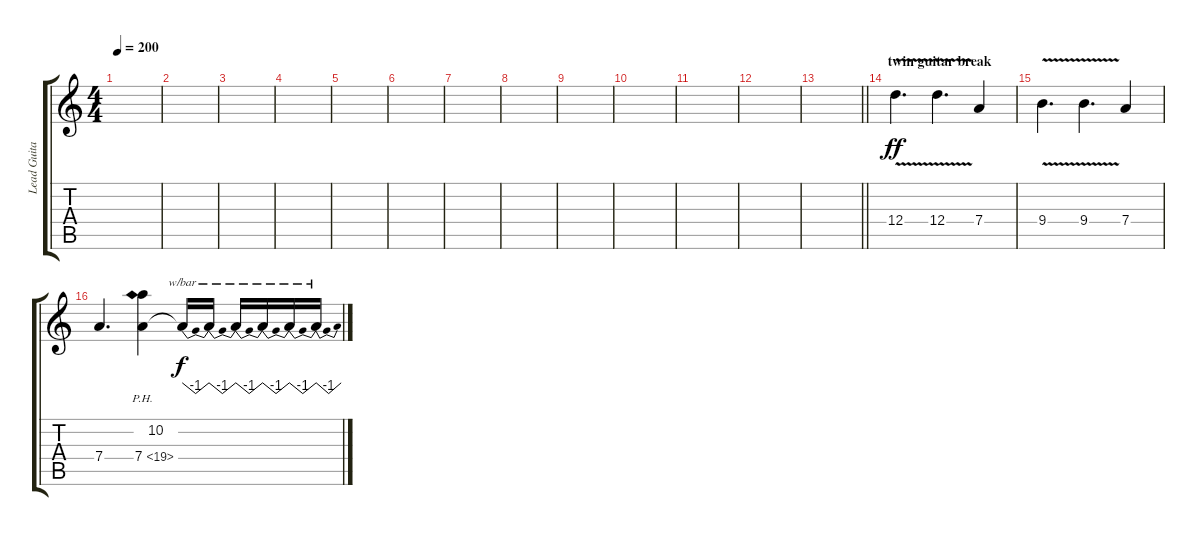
\track ("Lead Guitar, Sam" "Lead Guita") {instrument overdrivenguitar}
\staff {score tabs}
\tuning (E4 B3 G3 D3 A2 E2) {hide}
\ts (4 4)
\tempo 200
\clef g2
\ks c
|
|
|
|
|
|
|
|
|
|
|
|
\barLineRight lightlight
|
\section ("" "twin guitar break")
12.4{v}.4{d dy ff} 12.4{v}.4{d} 7.4.4 |
9.4{v}.4{d} 9.4{v}.4{d} 7.4.4 |
7.4.4{d} (10.2 7.4{ph 12}).4 7.4{t}.16{tbe (dip default 0 0 30 -4 60 0) dy f} 7.4{t}.16{tbe (dip default 0 0 30 -4 60 0)} 7.4{t}.16{tbe (dip default 0 0 30 -4 60 0)} 7.4{t}.16{tbe (dip default 0 0 30 -4 60 0)} 7.4{t}.16{tbe (dip default 0 0 30 -4 60 0)} 7.4{t}.16{tbe (dip default 0 0 30 -4 60 0)}
